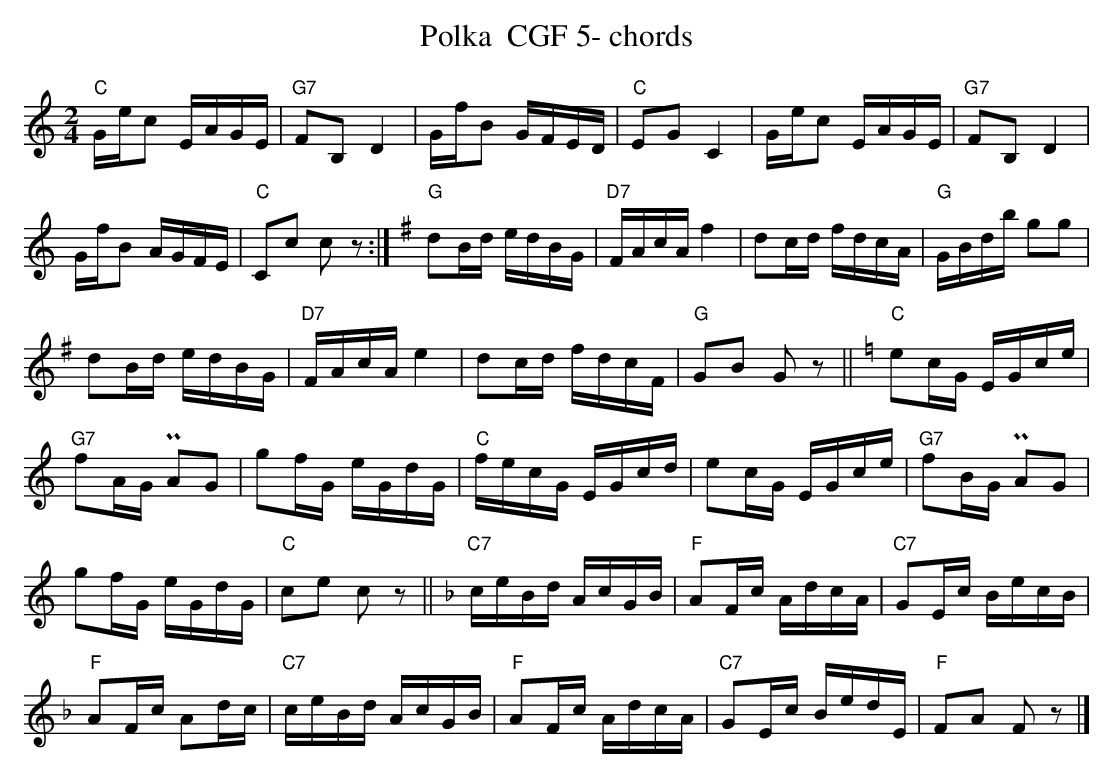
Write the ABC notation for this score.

X:1
T:Polka  CGF 5- chords
M:2/4
L:1/16
K:Cmaj%%MIDI gchordon
"C"Gec2 EAGE | "G7"F2B,2D4 | GfB2 GFED | "C"E2G2C4 | Gec2 EAGE | "G7"F2B,2D4 |
GfB2 AGFE | "C"C2c2 c2z2 :| [K:Gmaj] "G"d2Bd edBG | "D7"FAcAf4 | d2cd fdcA | "G"GBdb g2g2 |
d2Bd edBG | "D7"FAcAe4 | d2cd fdcF | "G"G2B2 G2z2 || [K:Cmaj] "C"e2cG EGce |
"G7"f2AG PA2G2 | g2fG eGdG | "C"fecG EGcd | e2cG EGce | "G7"f2BG PA2G2 |
g2fG eGdG | "C"c2e2 c2z2 || [K:Fmaj] "C7"ceBd AcGB | "F"A2Fc AdcA | "C7"G2Ec BecB |
"F"A2Fc A2dc | "C7"ceBd AcGB | "F"A2Fc AdcA | "C7"G2Ec BedE | "F"F2A2 F2z2 |]
